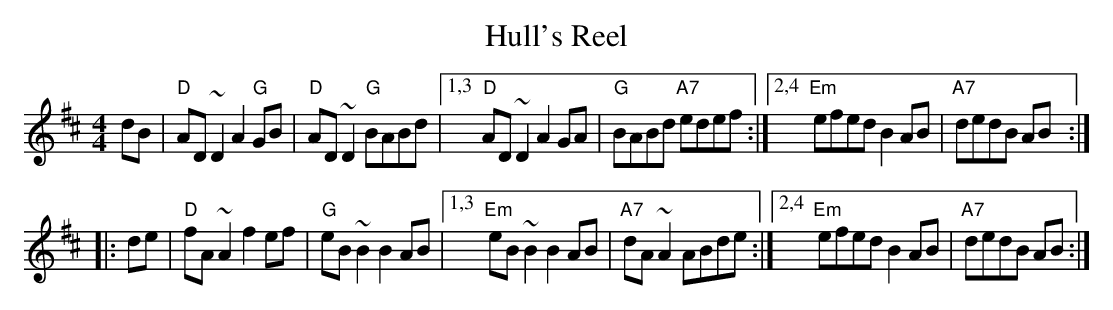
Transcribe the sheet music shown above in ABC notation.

X:1
T: Hull's Reel
M: 4/4
L: 1/8
K: D
dB | "D"AD~D2 A2"G"GB | "D"AD~D2 "G"BABd |\
[1,3 "D"AD~D2 A2GA | "G"BABd "A7"edef :|\
[2,4 "Em"efed B2AB | "A7"dedB AB :|
|: de | "D"fA~A2 f2ef | "G"eB~B2 B2AB |\
[1,3 "Em"eB~B2 B2AB | "A7"dA~A2 ABde :|\
[2,4 "Em"efed B2AB | "A7"dedB AB :|
